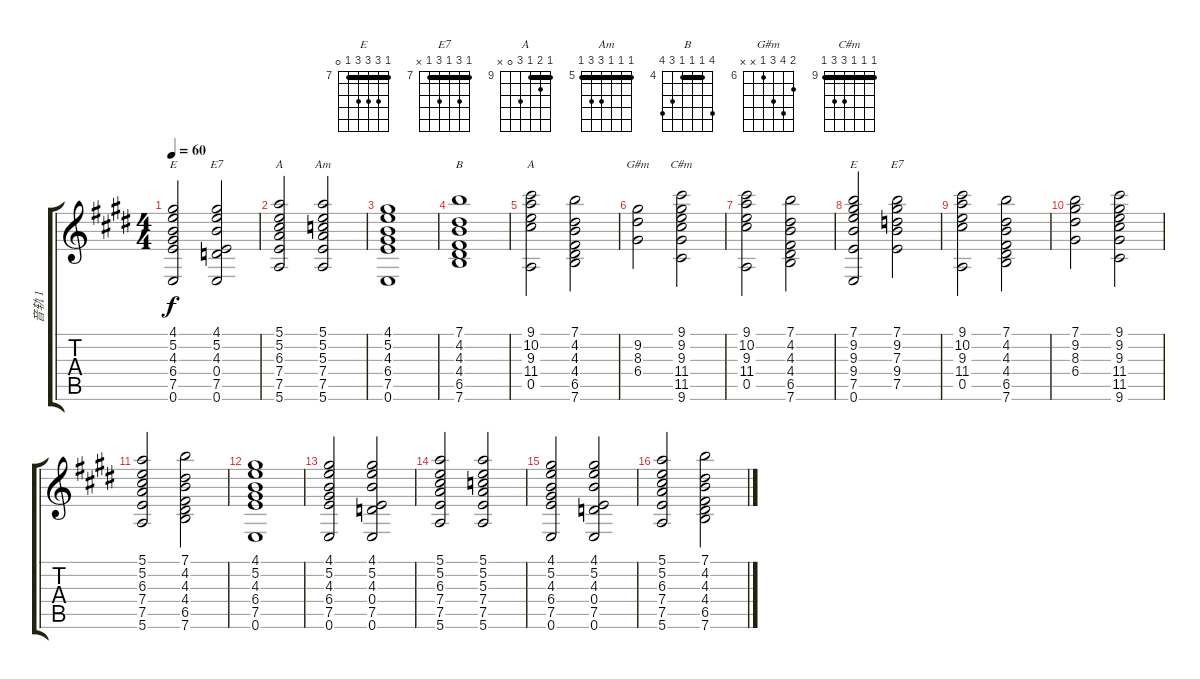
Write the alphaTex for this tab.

\track ("音轨 1" "音轨 1") {instrument acousticguitarsteel}
\staff {score tabs}
\tuning (E4 B3 G3 D3 A2 E2) {hide}
\chord ("E" 4 5 4 6 7 0) {firstfret 4 barre 4}
\chord ("E7" 4 5 4 0 7 0) {firstfret 4 barre 4}
\chord ("A" 5 5 6 7 7 5) {firstfret 5 barre 5}
\chord ("Am" 5 5 5 7 7 5) {firstfret 5 barre 5}
\chord ("B" 7 4 4 4 6 7) {firstfret 4 barre 4}
\chord ("A" 9 10 9 11 0 x) {firstfret 9 barre 9}
\chord ("G#m" 7 9 8 6 x x) {firstfret 6}
\chord ("C#m" 9 9 9 11 11 9) {firstfret 9 barre 9}
\chord ("E" 7 9 9 9 7 0) {firstfret 7 barre 7}
\chord ("E7" 7 9 7 9 7 x) {firstfret 7 barre 7}
\ts (4 4)
\tempo 60
\clef g2
\ks e
(4.1 5.2 4.3 6.4 7.5 0.6).2{ch "E" dy f} (4.1 5.2 4.3 0.4 7.5 0.6).2{ch "E7"} |
(5.1 5.2 6.3 7.4 7.5 5.6).2{ch "A"} (5.1 5.2 5.3 7.4 7.5 5.6).2{ch "Am"} |
(4.1 5.2 4.3 6.4 7.5 0.6).1 |
(7.1 4.2 4.3 4.4 6.5 7.6).1{ch "B"} |
(9.1 10.2 9.3 11.4 0.5).2{ch "A"} (7.1 4.2 4.3 4.4 6.5 7.6).2 |
(9.2 8.3 6.4).2{ch "G#m"} (9.1 9.2 9.3 11.4 11.5 9.6).2{ch "C#m"} |
(9.1 10.2 9.3 11.4 0.5).2 (7.1 4.2 4.3 4.4 6.5 7.6).2 |
(7.1 9.2 9.3 9.4 7.5 0.6).2{ch "E"} (7.1 9.2 7.3 9.4 7.5).2{ch "E7"} |
(9.1 10.2 9.3 11.4 0.5).2 (7.1 4.2 4.3 4.4 6.5 7.6).2 |
(7.1 9.2 8.3 6.4).2 (9.1 9.2 9.3 11.4 11.5 9.6).2 |
(5.1 5.2 6.3 7.4 7.5 5.6).2 (7.1 4.2 4.3 4.4 6.5 7.6).2 |
(4.1 5.2 4.3 6.4 7.5 0.6).1 |
(4.1 5.2 4.3 6.4 7.5 0.6).2 (4.1 5.2 4.3 0.4 7.5 0.6).2 |
(5.1 5.2 6.3 7.4 7.5 5.6).2 (5.1 5.2 5.3 7.4 7.5 5.6).2 |
(4.1 5.2 4.3 6.4 7.5 0.6).2 (4.1 5.2 4.3 0.4 7.5 0.6).2 |
(5.1 5.2 6.3 7.4 7.5 5.6).2 (7.1 4.2 4.3 4.4 6.5 7.6).2
